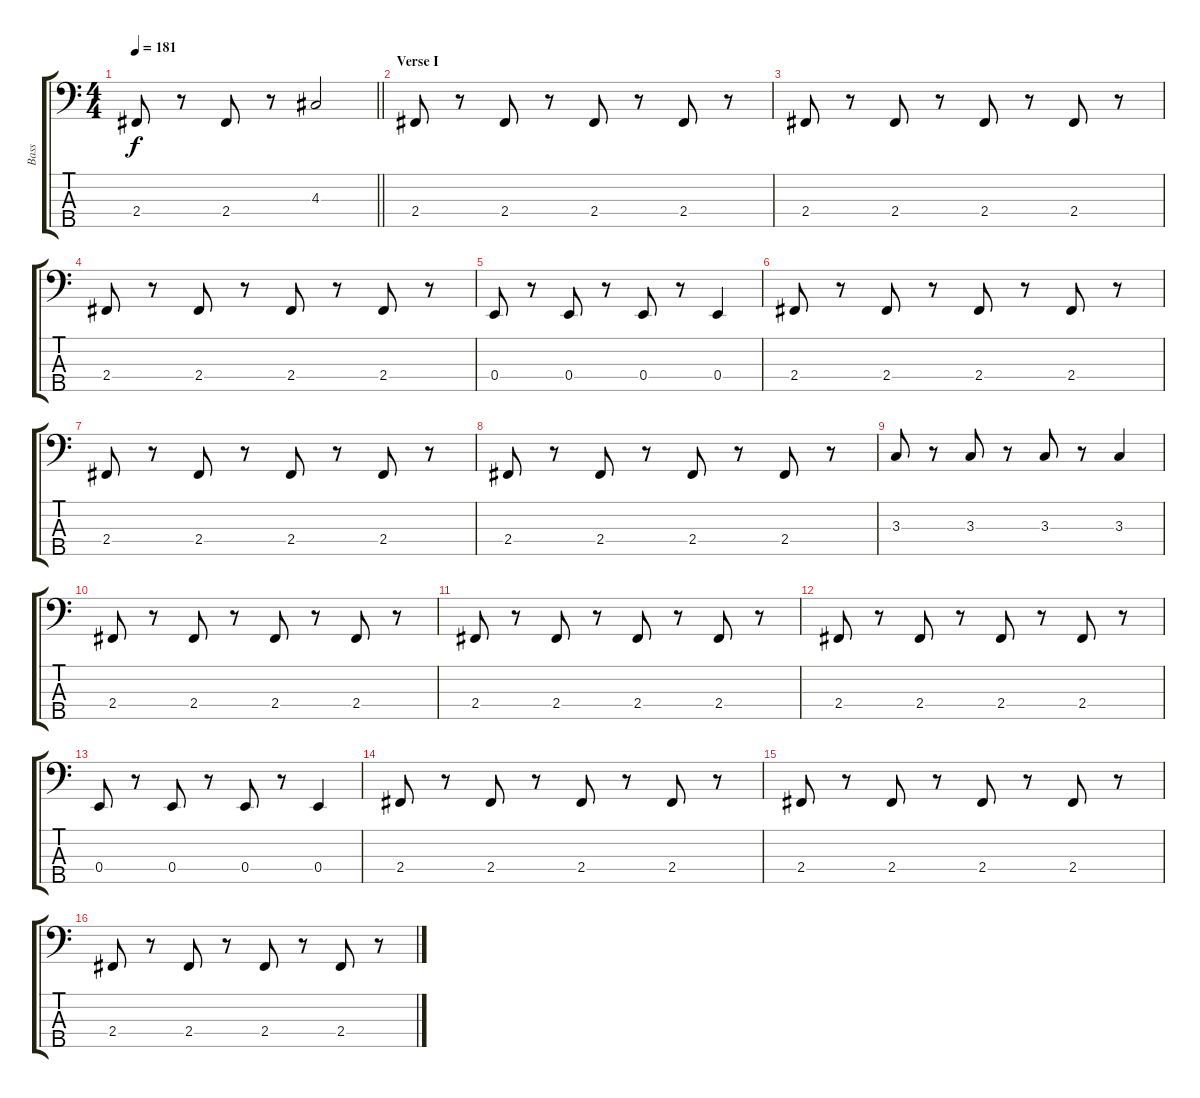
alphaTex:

\track ("Bass" "Bass") {instrument electricbassfinger}
\staff {score tabs}
\tuning (G2 D2 A1 E1 B0) {hide}
\ts (4 4)
\tempo 181
\clef f4
\barLineRight lightlight
\ks c
2.4.8{dy f} r.8 2.4.8 r.8 4.3.2 |
\section ("" "Verse I")
2.4.8 r.8 2.4.8 r.8 2.4.8 r.8 2.4.8 r.8 |
2.4.8 r.8 2.4.8 r.8 2.4.8 r.8 2.4.8 r.8 |
2.4.8 r.8 2.4.8 r.8 2.4.8 r.8 2.4.8 r.8 |
0.4.8 r.8 0.4.8 r.8 0.4.8 r.8 0.4.4 |
2.4.8 r.8 2.4.8 r.8 2.4.8 r.8 2.4.8 r.8 |
2.4.8 r.8 2.4.8 r.8 2.4.8 r.8 2.4.8 r.8 |
2.4.8 r.8 2.4.8 r.8 2.4.8 r.8 2.4.8 r.8 |
3.3.8 r.8 3.3.8 r.8 3.3.8 r.8 3.3.4 |
2.4.8 r.8 2.4.8 r.8 2.4.8 r.8 2.4.8 r.8 |
2.4.8 r.8 2.4.8 r.8 2.4.8 r.8 2.4.8 r.8 |
2.4.8 r.8 2.4.8 r.8 2.4.8 r.8 2.4.8 r.8 |
0.4.8 r.8 0.4.8 r.8 0.4.8 r.8 0.4.4 |
2.4.8 r.8 2.4.8 r.8 2.4.8 r.8 2.4.8 r.8 |
2.4.8 r.8 2.4.8 r.8 2.4.8 r.8 2.4.8 r.8 |
2.4.8 r.8 2.4.8 r.8 2.4.8 r.8 2.4.8 r.8
